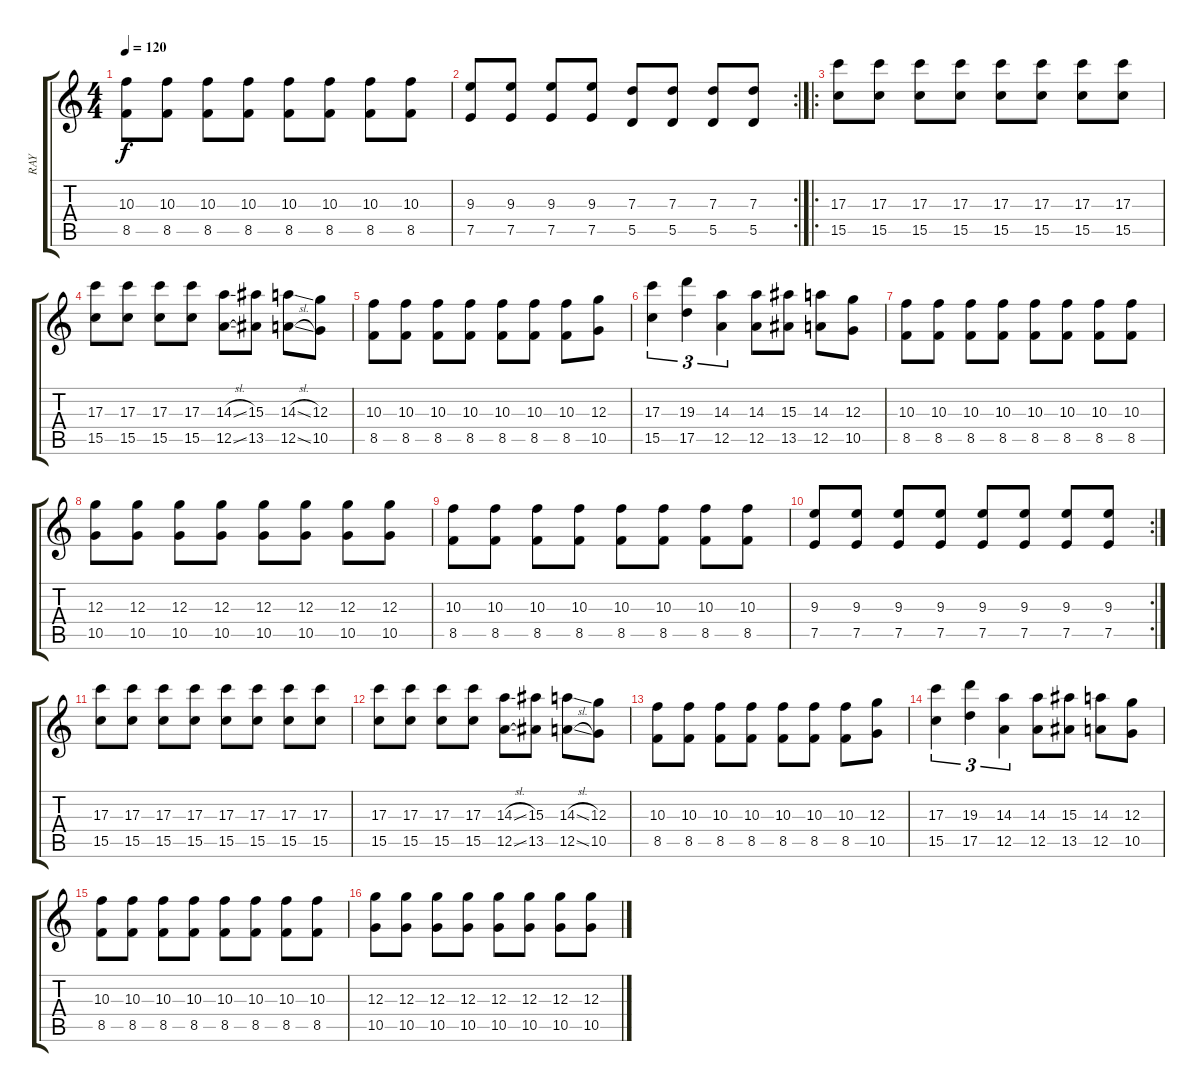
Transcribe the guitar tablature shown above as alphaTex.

\track ("RAY" "RAY") {instrument overdrivenguitar}
\staff {score tabs}
\tuning (E4 B3 G3 D3 A2 E2) {hide}
\ts (4 4)
\tempo 120
\clef g2
\ks c
(10.3 8.5).8{dy f} (10.3 8.5).8 (10.3 8.5).8 (10.3 8.5).8 (10.3 8.5).8 (10.3 8.5).8 (10.3 8.5).8 (10.3 8.5).8 |
\rc 2
(9.3 7.5).8 (9.3 7.5).8 (9.3 7.5).8 (9.3 7.5).8 (7.3 5.5).8 (7.3 5.5).8 (7.3 5.5).8 (7.3 5.5).8 |
\ro
(17.3 15.5).8 (17.3 15.5).8 (17.3 15.5).8 (17.3 15.5).8 (17.3 15.5).8 (17.3 15.5).8 (17.3 15.5).8 (17.3 15.5).8 |
(17.3 15.5).8 (17.3 15.5).8 (17.3 15.5).8 (17.3 15.5).8 (14.3{sl} 12.5{sl}).8 (15.3 13.5).8 (14.3{sl} 12.5{sl}).8 (12.3 10.5).8 |
(10.3 8.5).8 (10.3 8.5).8 (10.3 8.5).8 (10.3 8.5).8 (10.3 8.5).8 (10.3 8.5).8 (10.3 8.5).8 (12.3 10.5).8 |
(17.3 15.5).4{tu (3 2)} (19.3 17.5).4{tu (3 2)} (14.3 12.5).4{tu (3 2)} (14.3 12.5).8 (15.3 13.5).8 (14.3 12.5).8 (12.3 10.5).8 |
(10.3 8.5).8 (10.3 8.5).8 (10.3 8.5).8 (10.3 8.5).8 (10.3 8.5).8 (10.3 8.5).8 (10.3 8.5).8 (10.3 8.5).8 |
(12.3 10.5).8 (12.3 10.5).8 (12.3 10.5).8 (12.3 10.5).8 (12.3 10.5).8 (12.3 10.5).8 (12.3 10.5).8 (12.3 10.5).8 |
(10.3 8.5).8 (10.3 8.5).8 (10.3 8.5).8 (10.3 8.5).8 (10.3 8.5).8 (10.3 8.5).8 (10.3 8.5).8 (10.3 8.5).8 |
\rc 2
(9.3 7.5).8 (9.3 7.5).8 (9.3 7.5).8 (9.3 7.5).8 (9.3 7.5).8 (9.3 7.5).8 (9.3 7.5).8 (9.3 7.5).8 |
(17.3 15.5).8{volume 0} (17.3 15.5).8 (17.3 15.5).8 (17.3 15.5).8 (17.3 15.5).8 (17.3 15.5).8 (17.3 15.5).8 (17.3 15.5).8 |
(17.3 15.5).8 (17.3 15.5).8 (17.3 15.5).8 (17.3 15.5).8 (14.3{sl} 12.5{sl}).8 (15.3 13.5).8 (14.3{sl} 12.5{sl}).8 (12.3 10.5).8 |
(10.3 8.5).8 (10.3 8.5).8 (10.3 8.5).8 (10.3 8.5).8 (10.3 8.5).8 (10.3 8.5).8 (10.3 8.5).8 (12.3 10.5).8 |
(17.3 15.5).4{tu (3 2)} (19.3 17.5).4{tu (3 2)} (14.3 12.5).4{tu (3 2)} (14.3 12.5).8 (15.3 13.5).8 (14.3 12.5).8 (12.3 10.5).8 |
(10.3 8.5).8 (10.3 8.5).8 (10.3 8.5).8 (10.3 8.5).8 (10.3 8.5).8 (10.3 8.5).8 (10.3 8.5).8 (10.3 8.5).8 |
(12.3 10.5).8 (12.3 10.5).8 (12.3 10.5).8 (12.3 10.5).8 (12.3 10.5).8 (12.3 10.5).8 (12.3 10.5).8 (12.3 10.5).8
